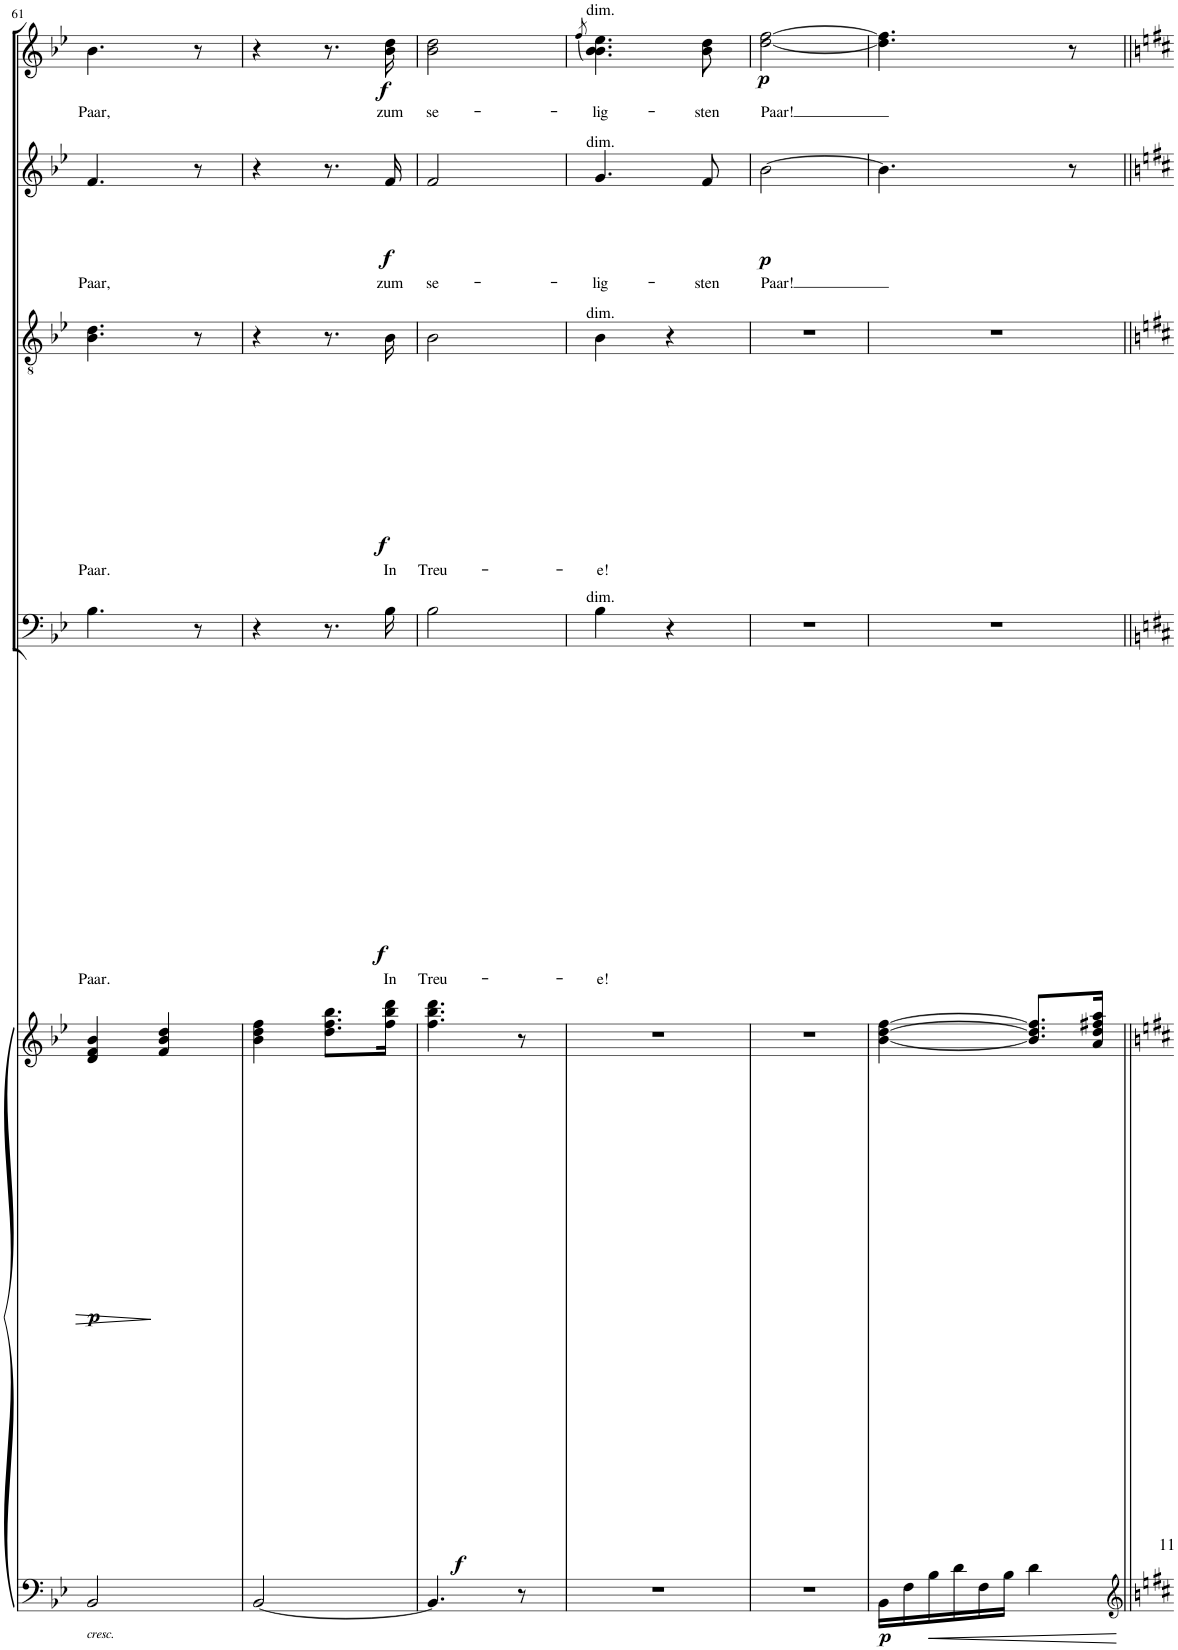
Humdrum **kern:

**kern	**kern	**dynam	**kern	**text	**dynam	**kern	**text	**dynam	**kern	**text	**dynam	**kern	**text	**dynam
*part5	*part5	*part5	*part4	*part4	*part4	*part3	*part3	*part3	*part2	*part2	*part2	*part1	*part1	*part1
*staff6	*staff5	*staff5/6	*staff4	*staff4	*staff4	*staff3	*staff3	*staff3	*staff2	*staff2	*staff2	*staff1	*staff1	*staff1
*I"Piano	*	*	*I"Bass	*	*	*I"Tenor	*	*	*I"Alto	*	*	*I"Soprano	*	*
!!LO:PB:g=z
*clefF4	*clefG2	*	*clefF4	*	*	*clefGv2	*	*	*clefG2	*	*	*clefG2	*	*
*	*	*	*Trd1c2	*	*	*Trd1c2	*	*	*Trd1c2	*	*	*Trd1c2	*	*
*k[b-e-]	*k[b-e-]	*	*k[b-e-]	*	*	*k[b-e-]	*	*	*k[b-e-]	*	*	*k[b-e-]	*	*
*M2/4	*M2/4	*	*M2/4	*	*	*M2/4	*	*	*M2/4	*	*	*M2/4	*	*
=61	=61	=61	=61	=61	=61	=61	=61	=61	=61	=61	=61	=61	=61	=61
!LO:TX:b:i:t=cresc.	!	!	!	!	!	!	!	!	!	!	!	!	!	!
!	!	!LO:DY:b	!	!LO:LY:b	!	!	!LO:LY:b	!	!	!LO:LY:b	!	!	!LO:LY:b	!
2BB-/	4d/ 4f/ 4b-/	p	4.B-\	Paar.	.	4.B-\ 4.d\	Paar.	.	4.f/	Paar,	.	4.b-\	Paar,	.
.	4f/ 4b-/ 4dd/	.	.	.	.	.	.	.	.	.	.	.	.	.
.	.	.	8r	.	.	8r	.	.	8r	.	.	8r	.	.
=62	=62	=62	=62	=62	=62	=62	=62	=62	=62	=62	=62	=62	=62	=62
!	!	!	!	!	!LO:DY:b	!	!	!LO:DY:b	!	!	!LO:DY:b	!	!	!LO:DY:b
[2BB-/	4b-\ 4dd\ 4ff\	.	4r	.	f	4r	.	f	4r	.	f	4r	.	f
.	8.dd\ 8.ff\ 8.bb-\L	.	8.r	.	.	8.r	.	.	8.r	.	.	8.r	.	.
!	!	!	!	!LO:LY:b	!	!	!LO:LY:b	!	!	!LO:LY:b	!	!	!LO:LY:b	!
.	16ff\ 16bb-\ 16ddd\Jk	.	16B-\	In	.	16B-\	In	.	16f/	zum	.	16b-\ 16dd\	zum	.
=63	=63	=63	=63	=63	=63	=63	=63	=63	=63	=63	=63	=63	=63	=63
!	!	!LO:DY:b	!	!LO:LY:b	!	!	!LO:LY:b	!	!	!LO:LY:b	!	!	!LO:LY:b	!
4.BB-/]	4.ff\ 4.bb-\ 4.ddd\	f	2B-\	Treu-	.	2B-\	Treu-	.	2f/	se-	.	2b-\ 2dd\	se-	.
8r	8r	.	.	.	.	.	.	.	.	.	.	.	.	.
=64	=64	=64	=64	=64	=64	=64	=64	=64	=64	=64	=64	=64	=64	=64
.	.	.	.	.	.	.	.	.	.	.	.	(8qff/	.	.
!	!	!	!	!LO:LY:b	!	!	!LO:LY:b	!	!	!LO:LY:b	!	!	!LO:LY:b	!
2r	2r	.	4B-\	-e!	.	4B-\	-e!	.	4.g/	-lig-	.	4.b-\ 4.b-\ 4.ee-\)	-lig-	.
.	.	.	4r	.	.	4r	.	.	.	.	.	.	.	.
!	!	!	!	!	!	!	!	!	!	!LO:LY:b	!	!	!LO:LY:b	!
.	.	.	.	.	.	.	.	.	8f/	-sten	.	8b-\ 8dd\	-sten	.
=65	=65	=65	=65	=65	=65	=65	=65	=65	=65	=65	=65	=65	=65	=65
!	!	!	!	!	!	!	!	!	!	!LO:LY:b	!LO:DY:b	!	!LO:LY:b	!LO:DY:b
2r	2r	.	2r	.	.	2r	.	.	[2b-\	Paar!	p	[2dd\ [2ff\	Paar!	p
=66	=66	=66	=66	=66	=66	=66	=66	=66	=66	=66	=66	=66	=66	=66
*Xtuplet	*	*	*	*	*	*	*	*	*	*	*	*	*	*
!	!	!LO:DY:b=2	!	!	!	!	!	!	!	!	!	!	!	!
24BB-\LL	[4b-\ [4dd\ [4ff\	p	2r	.	.	2r	.	.	4.b-\]	.	.	4.dd\] 4.ff\]	.	.
24F\	.	.	.	.	.	.	.	.	.	.	.	.	.	.
24B-\	.	.	.	.	.	.	.	.	.	.	.	.	.	.
24d\	.	.	.	.	.	.	.	.	.	.	.	.	.	.
24F\	.	.	.	.	.	.	.	.	.	.	.	.	.	.
24B-\JJ	.	.	.	.	.	.	.	.	.	.	.	.	.	.
4d\	8.b-/] 8.dd/] 8.ff/]L	.	.	.	.	.	.	.	.	.	.	.	.	.
.	.	.	.	.	.	.	.	.	8r	.	.	8r	.	.
.	16a/ 16dd/ 16ff#X/ 16aa/Jk	.	.	.	.	.	.	.	.	.	.	.	.	.
=||	=||	=||	=||	=||	=||	=||	=||	=||	=||	=||	=||	=||	=||	=||
*-	*-	*-	*-	*-	*-	*-	*-	*-	*-	*-	*-	*-	*-	*-
